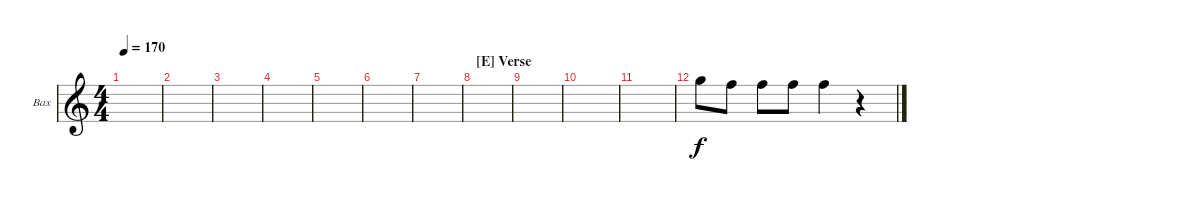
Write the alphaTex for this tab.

\defaultSystemsLayout 4
\bracketExtendMode groupsimilarinstruments
\firstSystemTrackNameOrientation horizontal
\otherSystemsTrackNameOrientation horizontal
\track ("Backing Vocals" "Bax") {instrument electricguitarclean}
\staff {score}
\tuning (D4 A3 F3 C3 G2 D2)
\ts (4 4)
\tempo 170
\clef g2
\ks c
|
|
|
|
|
|
|
\section ("E" "Verse")
|
|
|
|
14.3.8 12.3.8 12.3.8 12.3.8 12.3.4 r.4
